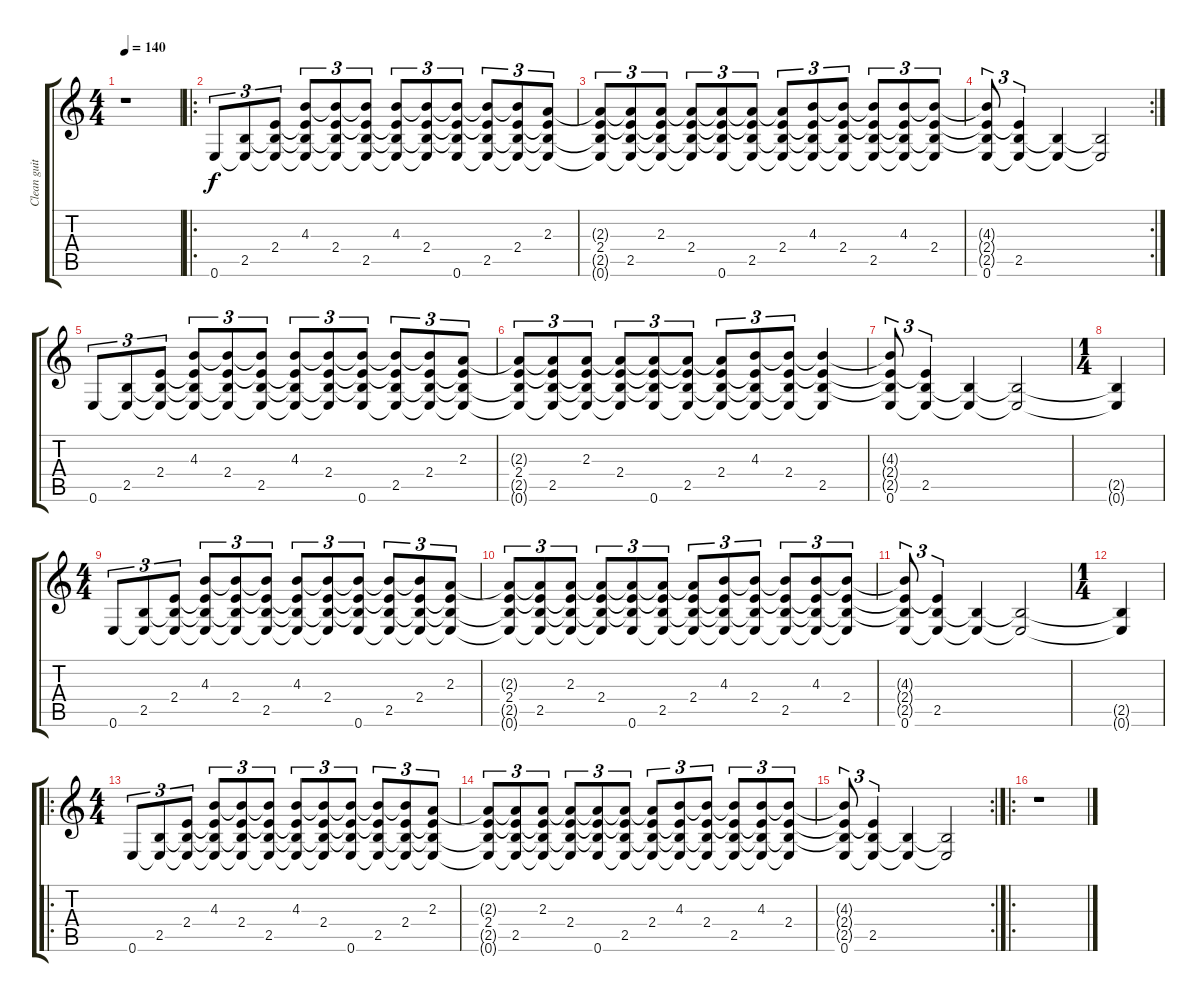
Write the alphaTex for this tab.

\track ("Clean guitar 1" "Clean guit") {instrument electricguitarclean}
\staff {score tabs}
\tuning (E4 B3 G3 D3 A2 E2) {hide}
\ts (4 4)
\tempo 140
\clef g2
\ks c
r.1{dy fff} |
\ro
0.6.8{tu (3 2) dy f volume 13} (2.5 0.6{t}).8{tu (3 2)} (2.4 2.5{t} 0.6{t}).8{tu (3 2)} (4.3 2.4{t} 2.5{t} 0.6{t}).8{tu (3 2)} (4.3{t} 2.4 2.5{t} 0.6{t}).8{tu (3 2)} (4.3{t} 2.4{t} 2.5 0.6{t}).8{tu (3 2)} (4.3 2.4{t} 2.5{t} 0.6{t}).8{tu (3 2)} (4.3{t} 2.4 2.5{t} 0.6{t}).8{tu (3 2)} (4.3{t} 2.4{t} 2.5{t} 0.6).8{tu (3 2)} (4.3{t} 2.4{t} 2.5 0.6{t}).8{tu (3 2)} (4.3{t} 2.4 2.5{t} 0.6{t}).8{tu (3 2)} (2.3 2.4{t} 2.5{t} 0.6{t}).8{tu (3 2)} |
(2.3{t} 2.4 2.5{t} 0.6{t}).8{tu (3 2)} (2.3{t} 2.4{t} 2.5 0.6{t}).8{tu (3 2)} (2.3 2.4{t} 2.5{t} 0.6{t}).8{tu (3 2)} (2.3{t} 2.4 2.5{t} 0.6{t}).8{tu (3 2)} (2.3{t} 2.4{t} 2.5{t} 0.6).8{tu (3 2)} (2.3{t} 2.4{t} 2.5 0.6{t}).8{tu (3 2)} (2.3{t} 2.4 2.5{t} 0.6{t}).8{tu (3 2)} (4.3 2.4{t} 2.5{t} 0.6{t}).8{tu (3 2)} (4.3{t} 2.4 2.5{t} 0.6{t}).8{tu (3 2)} (4.3{t} 2.4{t} 2.5 0.6{t}).8{tu (3 2)} (4.3 2.4{t} 2.5{t} 0.6{t}).8{tu (3 2)} (4.3{t} 2.4 2.5{t} 0.6{t}).8{tu (3 2)} |
\rc 2
(4.3{t} 2.4{t} 2.5{t} 0.6).8{tu (3 2)} (2.4{t} 2.5 0.6{t}).4{tu (3 2)} (2.5{t} 0.6{t}).4 (2.5{t} 0.6{t}).2 |
0.6.8{tu (3 2)} (2.5 0.6{t}).8{tu (3 2)} (2.4 2.5{t} 0.6{t}).8{tu (3 2)} (4.3 2.4{t} 2.5{t} 0.6{t}).8{tu (3 2)} (4.3{t} 2.4 2.5{t} 0.6{t}).8{tu (3 2)} (4.3{t} 2.4{t} 2.5 0.6{t}).8{tu (3 2)} (4.3 2.4{t} 2.5{t} 0.6{t}).8{tu (3 2)} (4.3{t} 2.4 2.5{t} 0.6{t}).8{tu (3 2)} (4.3{t} 2.4{t} 2.5{t} 0.6).8{tu (3 2)} (4.3{t} 2.4{t} 2.5 0.6{t}).8{tu (3 2)} (4.3{t} 2.4 2.5{t} 0.6{t}).8{tu (3 2)} (2.3 2.4{t} 2.5{t} 0.6{t}).8{tu (3 2)} |
(2.3{t} 2.4 2.5{t} 0.6{t}).8{tu (3 2)} (2.3{t} 2.4{t} 2.5 0.6{t}).8{tu (3 2)} (2.3 2.4{t} 2.5{t} 0.6{t}).8{tu (3 2)} (2.3{t} 2.4 2.5{t} 0.6{t}).8{tu (3 2)} (2.3{t} 2.4{t} 2.5{t} 0.6).8{tu (3 2)} (2.3{t} 2.4{t} 2.5 0.6{t}).8{tu (3 2)} (2.3{t} 2.4 2.5{t} 0.6{t}).8{tu (3 2)} (4.3 2.4{t} 2.5{t} 0.6{t}).8{tu (3 2)} (4.3{t} 2.4 2.5{t} 0.6{t}).8{tu (3 2)} (4.3{t} 2.4{t} 2.5 0.6{t}).4 |
(4.3{t} 2.4{t} 2.5{t} 0.6).8{tu (3 2)} (2.4{t} 2.5 0.6{t}).4{tu (3 2)} (2.5{t} 0.6{t}).4 (2.5{t} 0.6{t}).2 |
\ts (1 4)
(2.5{t} 0.6{t}).4 |
\ts (4 4)
0.6.8{tu (3 2)} (2.5 0.6{t}).8{tu (3 2)} (2.4 2.5{t} 0.6{t}).8{tu (3 2)} (4.3 2.4{t} 2.5{t} 0.6{t}).8{tu (3 2)} (4.3{t} 2.4 2.5{t} 0.6{t}).8{tu (3 2)} (4.3{t} 2.4{t} 2.5 0.6{t}).8{tu (3 2)} (4.3 2.4{t} 2.5{t} 0.6{t}).8{tu (3 2)} (4.3{t} 2.4 2.5{t} 0.6{t}).8{tu (3 2)} (4.3{t} 2.4{t} 2.5{t} 0.6).8{tu (3 2)} (4.3{t} 2.4{t} 2.5 0.6{t}).8{tu (3 2)} (4.3{t} 2.4 2.5{t} 0.6{t}).8{tu (3 2)} (2.3 2.4{t} 2.5{t} 0.6{t}).8{tu (3 2)} |
(2.3{t} 2.4 2.5{t} 0.6{t}).8{tu (3 2)} (2.3{t} 2.4{t} 2.5 0.6{t}).8{tu (3 2)} (2.3 2.4{t} 2.5{t} 0.6{t}).8{tu (3 2)} (2.3{t} 2.4 2.5{t} 0.6{t}).8{tu (3 2)} (2.3{t} 2.4{t} 2.5{t} 0.6).8{tu (3 2)} (2.3{t} 2.4{t} 2.5 0.6{t}).8{tu (3 2)} (2.3{t} 2.4 2.5{t} 0.6{t}).8{tu (3 2)} (4.3 2.4{t} 2.5{t} 0.6{t}).8{tu (3 2)} (4.3{t} 2.4 2.5{t} 0.6{t}).8{tu (3 2)} (4.3{t} 2.4{t} 2.5 0.6{t}).8{tu (3 2)} (4.3 2.4{t} 2.5{t} 0.6{t}).8{tu (3 2)} (4.3{t} 2.4 2.5{t} 0.6{t}).8{tu (3 2)} |
(4.3{t} 2.4{t} 2.5{t} 0.6).8{tu (3 2)} (2.4{t} 2.5 0.6{t}).4{tu (3 2)} (2.5{t} 0.6{t}).4 (2.5{t} 0.6{t}).2 |
\ts (1 4)
(2.5{t} 0.6{t}).4 |
\ro
\ts (4 4)
0.6.8{tu (3 2)} (2.5 0.6{t}).8{tu (3 2)} (2.4 2.5{t} 0.6{t}).8{tu (3 2)} (4.3 2.4{t} 2.5{t} 0.6{t}).8{tu (3 2)} (4.3{t} 2.4 2.5{t} 0.6{t}).8{tu (3 2)} (4.3{t} 2.4{t} 2.5 0.6{t}).8{tu (3 2)} (4.3 2.4{t} 2.5{t} 0.6{t}).8{tu (3 2)} (4.3{t} 2.4 2.5{t} 0.6{t}).8{tu (3 2)} (4.3{t} 2.4{t} 2.5{t} 0.6).8{tu (3 2)} (4.3{t} 2.4{t} 2.5 0.6{t}).8{tu (3 2)} (4.3{t} 2.4 2.5{t} 0.6{t}).8{tu (3 2)} (2.3 2.4{t} 2.5{t} 0.6{t}).8{tu (3 2)} |
(2.3{t} 2.4 2.5{t} 0.6{t}).8{tu (3 2)} (2.3{t} 2.4{t} 2.5 0.6{t}).8{tu (3 2)} (2.3 2.4{t} 2.5{t} 0.6{t}).8{tu (3 2)} (2.3{t} 2.4 2.5{t} 0.6{t}).8{tu (3 2)} (2.3{t} 2.4{t} 2.5{t} 0.6).8{tu (3 2)} (2.3{t} 2.4{t} 2.5 0.6{t}).8{tu (3 2)} (2.3{t} 2.4 2.5{t} 0.6{t}).8{tu (3 2)} (4.3 2.4{t} 2.5{t} 0.6{t}).8{tu (3 2)} (4.3{t} 2.4 2.5{t} 0.6{t}).8{tu (3 2)} (4.3{t} 2.4{t} 2.5 0.6{t}).8{tu (3 2)} (4.3 2.4{t} 2.5{t} 0.6{t}).8{tu (3 2)} (4.3{t} 2.4 2.5{t} 0.6{t}).8{tu (3 2)} |
\rc 2
(4.3{t} 2.4{t} 2.5{t} 0.6).8{tu (3 2)} (2.4{t} 2.5 0.6{t}).4{tu (3 2)} (2.5{t} 0.6{t}).4 (2.5{t} 0.6{t}).2 |
\ro
r.1
